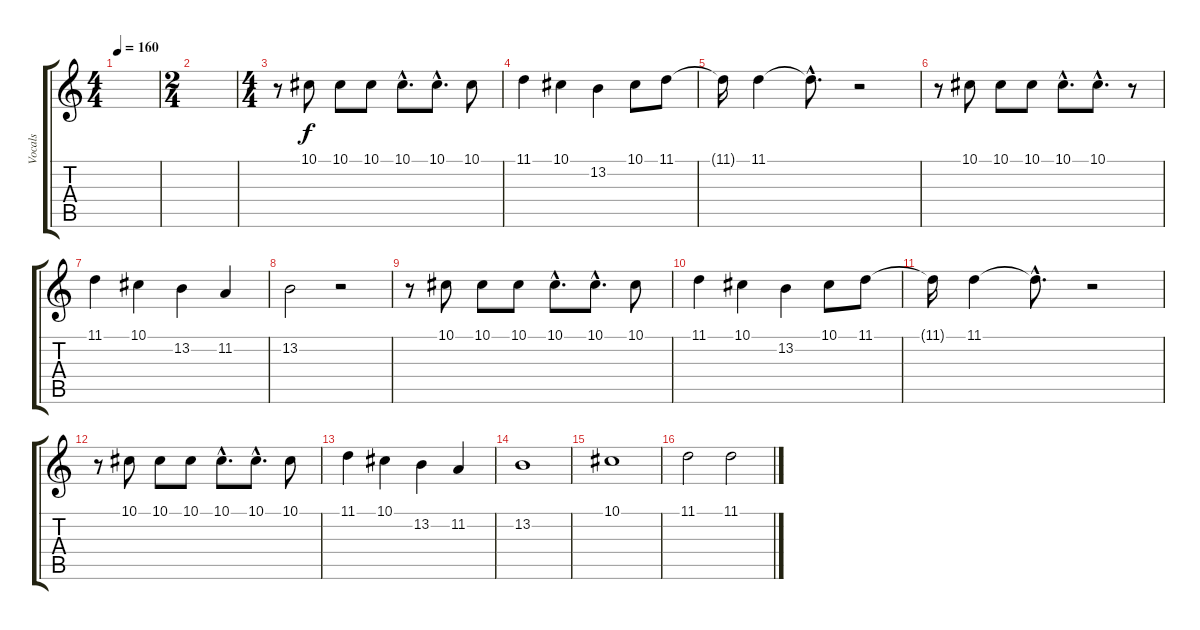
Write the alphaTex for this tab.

\track ("Vocals" "Vocals") {instrument lead6voice}
\staff {score tabs}
\tuning (Eb4 Bb3 Gb3 Db3 Ab2 Eb2) {hide}
\ts (4 4)
\tempo 160
\clef g2
\ks c
|
\ts (2 4)
|
\ts (4 4)
r.8 10.1.8 10.1.8 10.1.8 10.1{hac}.8{d} 10.1{hac}.8{d} 10.1.8 |
11.1.4 10.1.4 13.2.4 10.1.8 11.1.8 |
11.1{t}.16 11.1.4 11.1{hac t}.8{d} r.2 |
r.8 10.1.8 10.1.8 10.1.8 10.1{hac}.8{d} 10.1{hac}.8{d} r.8 |
11.1.4 10.1.4 13.2.4 11.2.4 |
13.2.2 r.2 |
r.8 10.1.8 10.1.8 10.1.8 10.1{hac}.8{d} 10.1{hac}.8{d} 10.1.8 |
11.1.4 10.1.4 13.2.4 10.1.8 11.1.8 |
11.1{t}.16 11.1.4 11.1{hac t}.8{d} r.2 |
r.8 10.1.8 10.1.8 10.1.8 10.1{hac}.8{d} 10.1{hac}.8{d} 10.1.8 |
11.1.4 10.1.4 13.2.4 11.2.4 |
13.2.1 |
10.1.1 |
11.1.2 11.1.2
